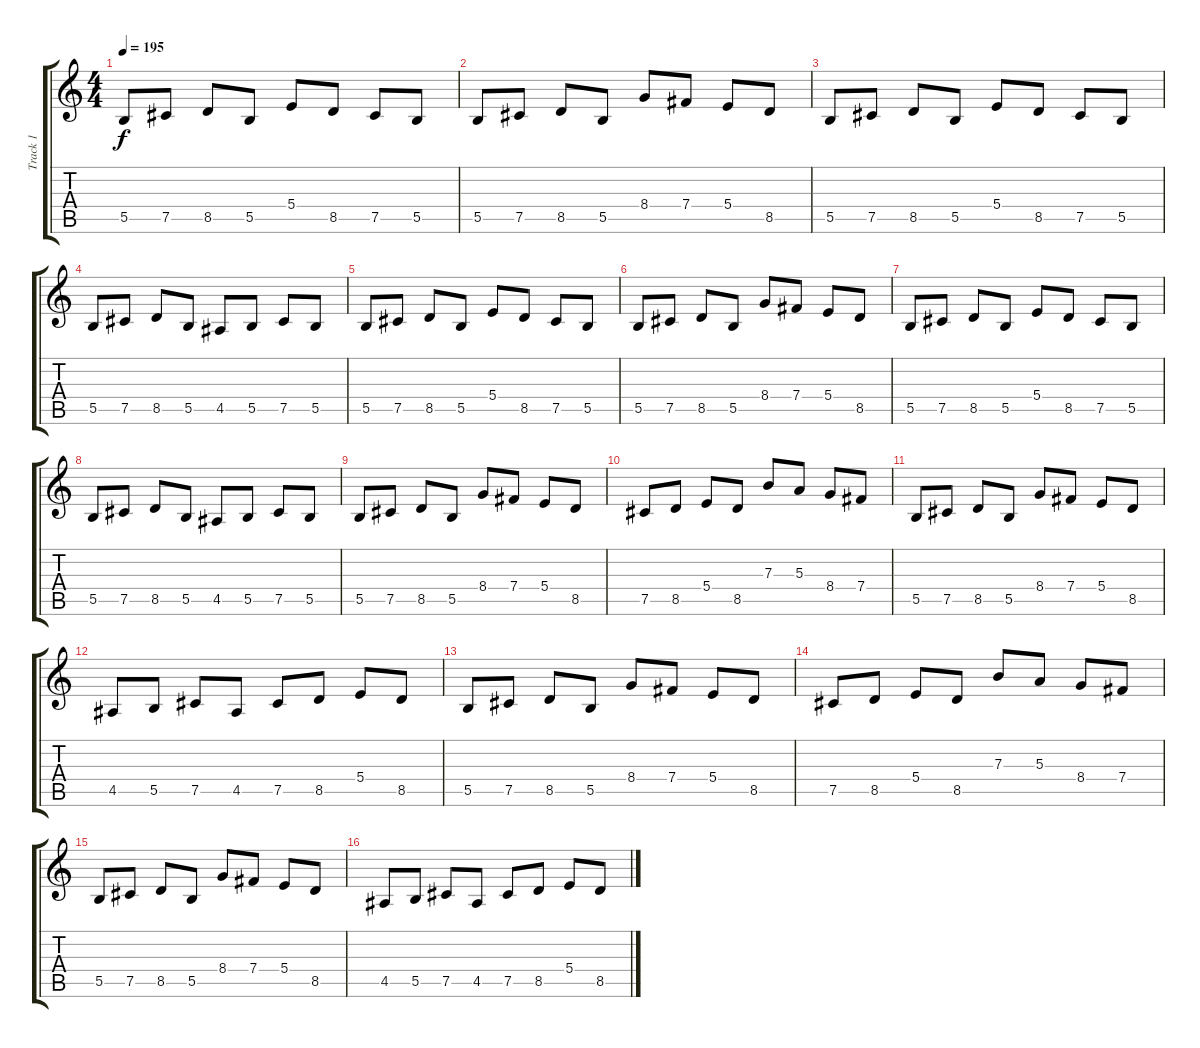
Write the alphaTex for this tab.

\track ("Track 1" "Track 1") {instrument distortionguitar}
\staff {score tabs}
\tuning (Db4 Ab3 E3 B2 Gb2 B1) {hide}
\ts (4 4)
\tempo 195
\clef g2
\ks c
5.5.8{dy f} 7.5.8 8.5.8 5.5.8 5.4.8 8.5.8 7.5.8 5.5.8 |
5.5.8 7.5.8 8.5.8 5.5.8 8.4.8 7.4.8 5.4.8 8.5.8 |
5.5.8 7.5.8 8.5.8 5.5.8 5.4.8 8.5.8 7.5.8 5.5.8 |
5.5.8 7.5.8 8.5.8 5.5.8 4.5.8 5.5.8 7.5.8 5.5.8 |
5.5.8 7.5.8 8.5.8 5.5.8 5.4.8 8.5.8 7.5.8 5.5.8 |
5.5.8 7.5.8 8.5.8 5.5.8 8.4.8 7.4.8 5.4.8 8.5.8 |
5.5.8 7.5.8 8.5.8 5.5.8 5.4.8 8.5.8 7.5.8 5.5.8 |
5.5.8 7.5.8 8.5.8 5.5.8 4.5.8 5.5.8 7.5.8 5.5.8 |
5.5.8 7.5.8 8.5.8 5.5.8 8.4.8 7.4.8 5.4.8 8.5.8 |
7.5.8 8.5.8 5.4.8 8.5.8 7.3.8 5.3.8 8.4.8 7.4.8 |
5.5.8 7.5.8 8.5.8 5.5.8 8.4.8 7.4.8 5.4.8 8.5.8 |
4.5.8 5.5.8 7.5.8 4.5.8 7.5.8 8.5.8 5.4.8 8.5.8 |
5.5.8 7.5.8 8.5.8 5.5.8 8.4.8 7.4.8 5.4.8 8.5.8 |
7.5.8 8.5.8 5.4.8 8.5.8 7.3.8 5.3.8 8.4.8 7.4.8 |
5.5.8 7.5.8 8.5.8 5.5.8 8.4.8 7.4.8 5.4.8 8.5.8 |
4.5.8 5.5.8 7.5.8 4.5.8 7.5.8 8.5.8 5.4.8 8.5.8
